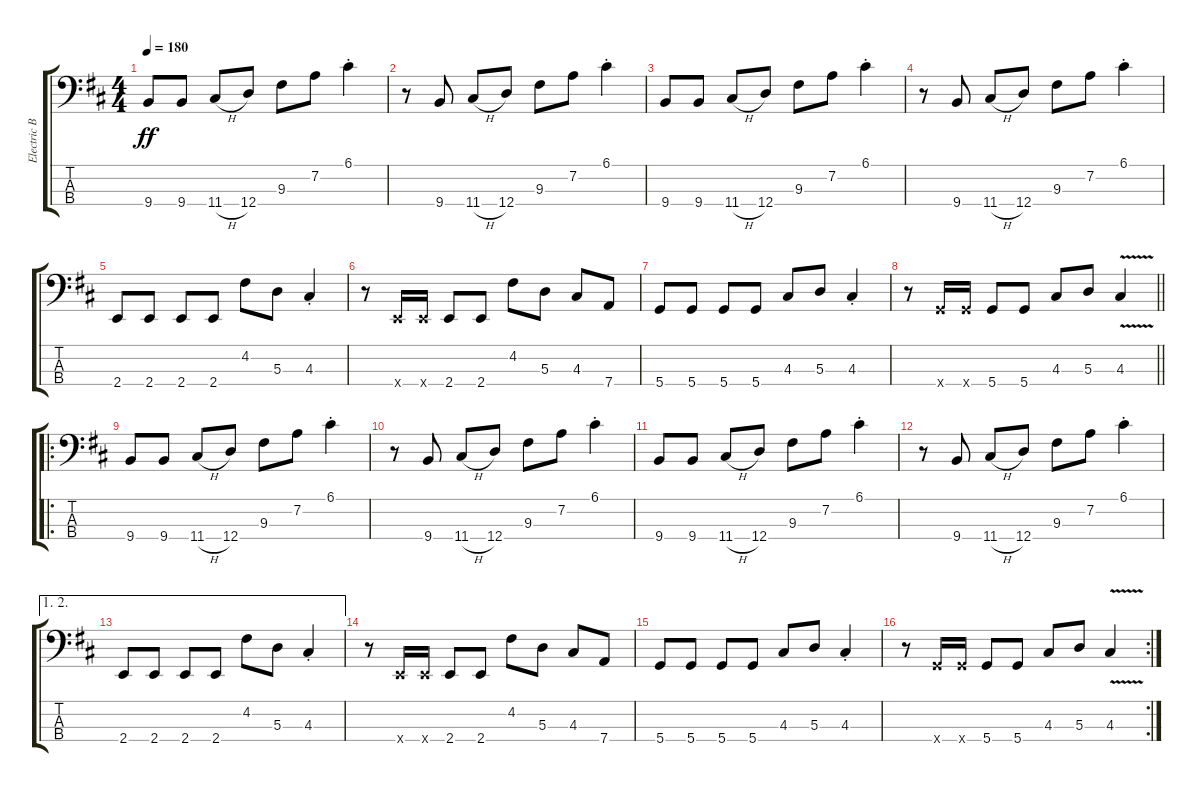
\track ("Electric Bass 1" "Electric B") {instrument electricbassfinger}
\staff {score tabs}
\tuning (G2 D2 A1 D1) {hide}
\ts (4 4)
\tempo 180
\clef f4
\ks d
9.4.8{dy ff} 9.4.8 11.4{h}.8 12.4.8 9.3.8 7.2.8 6.1{st}.4 |
r.8 9.4.8 11.4{h}.8 12.4.8 9.3.8 7.2.8 6.1{st}.4 |
9.4.8 9.4.8 11.4{h}.8 12.4.8 9.3.8 7.2.8 6.1{st}.4 |
r.8 9.4.8 11.4{h}.8 12.4.8 9.3.8 7.2.8 6.1{st}.4 |
2.4.8 2.4.8 2.4.8 2.4.8 4.2.8 5.3.8 4.3{st}.4 |
r.8 2.4{x}.16 2.4{x}.16 2.4.8 2.4.8 4.2.8 5.3.8 4.3.8 7.4.8 |
5.4.8 5.4.8 5.4.8 5.4.8 4.3.8 5.3.8 4.3{st}.4 |
\barLineRight lightlight
r.8 5.4{x}.16 5.4{x}.16 5.4.8 5.4.8 4.3.8 5.3.8 4.3{v}.4 |
\ro
9.4.8 9.4.8 11.4{h}.8 12.4.8 9.3.8 7.2.8 6.1{st}.4 |
r.8 9.4.8 11.4{h}.8 12.4.8 9.3.8 7.2.8 6.1{st}.4 |
9.4.8 9.4.8 11.4{h}.8 12.4.8 9.3.8 7.2.8 6.1{st}.4 |
r.8 9.4.8 11.4{h}.8 12.4.8 9.3.8 7.2.8 6.1{st}.4 |
\ae (1 2)
2.4.8 2.4.8 2.4.8 2.4.8 4.2.8 5.3.8 4.3{st}.4 |
r.8 2.4{x}.16 2.4{x}.16 2.4.8 2.4.8 4.2.8 5.3.8 4.3.8 7.4.8 |
5.4.8 5.4.8 5.4.8 5.4.8 4.3.8 5.3.8 4.3{st}.4 |
\rc 2
r.8 5.4{x}.16 5.4{x}.16 5.4.8 5.4.8 4.3.8 5.3.8 4.3{v}.4
